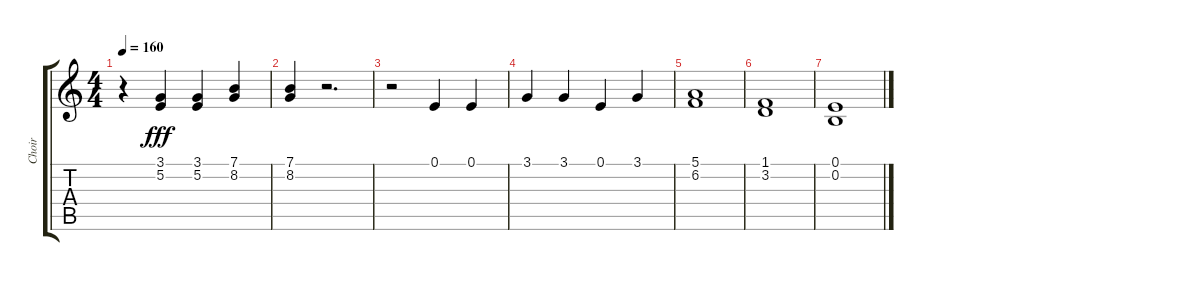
\track ("Choir" "Choir") {instrument choiraahs}
\staff {score tabs}
\tuning (E4 B3 G3 D3 A2 E2) {hide}
\ts (4 4)
\tempo 160
\clef g2
\ks c
r.4{dy fff} (3.1 5.2).4 (3.1 5.2).4 (7.1 8.2).4 |
(7.1 8.2).4 r.2{d} |
r.2 0.1.4 0.1.4 |
3.1.4 3.1.4 0.1.4 3.1.4 |
(5.1 6.2).1 |
(1.1 3.2).1 |
(0.1 0.2).1
